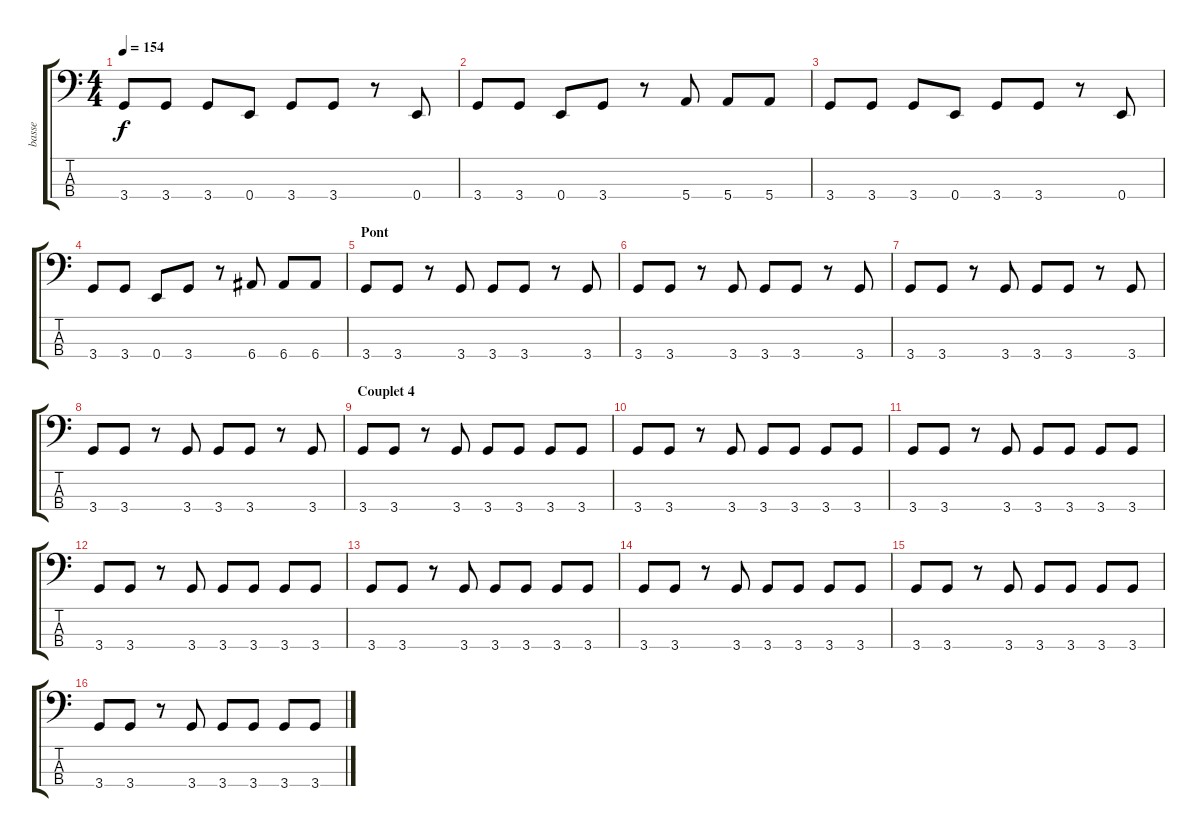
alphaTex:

\track ("basse" "basse") {instrument electricbassfinger}
\staff {score tabs}
\tuning (G2 D2 A1 E1) {hide}
\ts (4 4)
\tempo 154
\clef f4
\ks c
3.4.8{dy f} 3.4.8 3.4.8 0.4.8 3.4.8 3.4.8 r.8 0.4.8 |
3.4.8 3.4.8 0.4.8 3.4.8 r.8 5.4.8 5.4.8 5.4.8 |
3.4.8 3.4.8 3.4.8 0.4.8 3.4.8 3.4.8 r.8 0.4.8 |
3.4.8 3.4.8 0.4.8 3.4.8 r.8 6.4.8 6.4.8 6.4.8 |
\section ("" "Pont")
3.4.8 3.4.8 r.8 3.4.8 3.4.8 3.4.8 r.8 3.4.8 |
3.4.8 3.4.8 r.8 3.4.8 3.4.8 3.4.8 r.8 3.4.8 |
3.4.8 3.4.8 r.8 3.4.8 3.4.8 3.4.8 r.8 3.4.8 |
3.4.8 3.4.8 r.8 3.4.8 3.4.8 3.4.8 r.8 3.4.8 |
\section ("" "Couplet 4")
3.4.8 3.4.8 r.8 3.4.8 3.4.8 3.4.8 3.4.8 3.4.8 |
3.4.8 3.4.8 r.8 3.4.8 3.4.8 3.4.8 3.4.8 3.4.8 |
3.4.8 3.4.8 r.8 3.4.8 3.4.8 3.4.8 3.4.8 3.4.8 |
3.4.8 3.4.8 r.8 3.4.8 3.4.8 3.4.8 3.4.8 3.4.8 |
3.4.8 3.4.8 r.8 3.4.8 3.4.8 3.4.8 3.4.8 3.4.8 |
3.4.8 3.4.8 r.8 3.4.8 3.4.8 3.4.8 3.4.8 3.4.8 |
3.4.8 3.4.8 r.8 3.4.8 3.4.8 3.4.8 3.4.8 3.4.8 |
3.4.8 3.4.8 r.8 3.4.8 3.4.8 3.4.8 3.4.8 3.4.8
